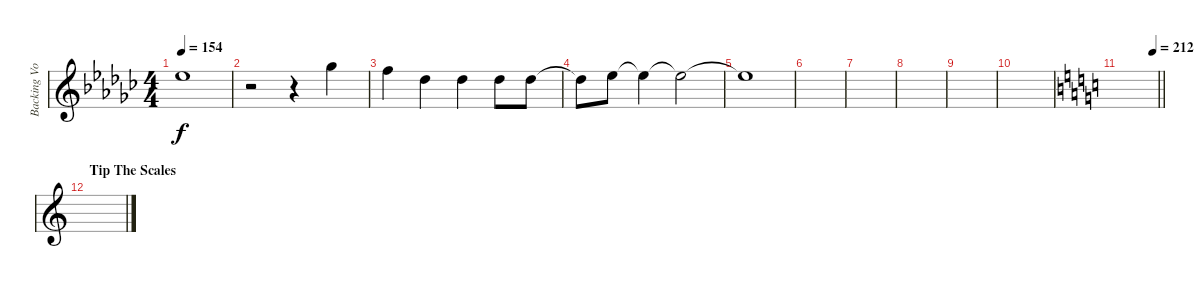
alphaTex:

\track ("Backing Vocals" "Backing Vo") {instrument distortionguitar}
\staff {score}
\tuning (Eb4 Bb3 Gb3 Db3 Ab2 Eb2) {hide}
\ts (4 4)
\tempo 154
\clef g2
\ks gb
5.2{t}.1{dy f} |
r.2 r.4 8.2.4 |
7.2.4 3.2.4 3.2.4 3.2.8 3.2.8 |
3.2{t}.8 5.2.8 5.2{t}.4 5.2{t}.2 |
5.2{t}.1 |
|
|
|
|
|
\tempo (212 0.875)
\barLineRight lightlight
\ks c
|
\section ("" "Tip The Scales")
